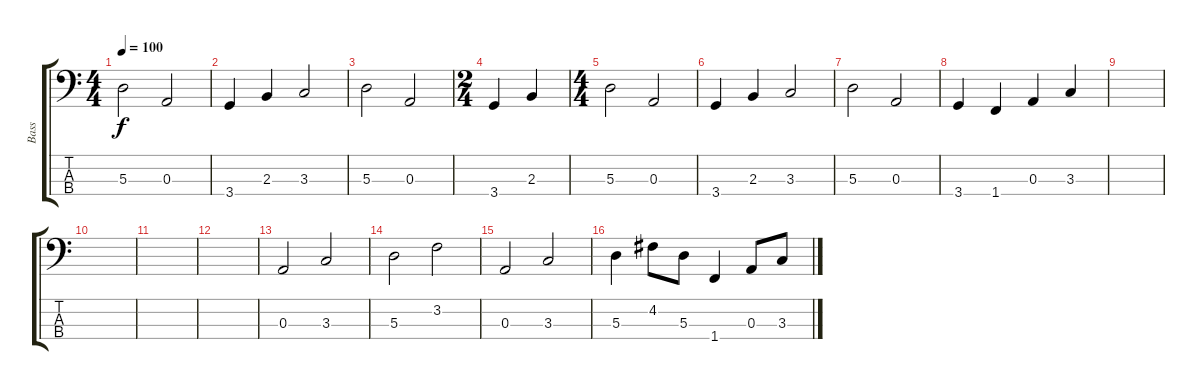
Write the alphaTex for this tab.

\track ("Bass" "Bass") {instrument electricbassfinger}
\staff {score tabs}
\tuning (G2 D2 A1 E1) {hide}
\ts (4 4)
\tempo 100
\clef f4
\ks c
5.3.2{dy f} 0.3.2 |
3.4.4 2.3.4 3.3.2 |
5.3.2 0.3.2 |
\ts (2 4)
3.4.4 2.3.4 |
\ts (4 4)
5.3.2 0.3.2 |
3.4.4 2.3.4 3.3.2 |
5.3.2 0.3.2 |
3.4.4 1.4.4 0.3.4 3.3.4 |
|
|
|
|
0.3.2 3.3.2 |
5.3.2 3.2.2 |
0.3.2 3.3.2 |
5.3.4 4.2.8 5.3.8 1.4.4 0.3.8 3.3.8
